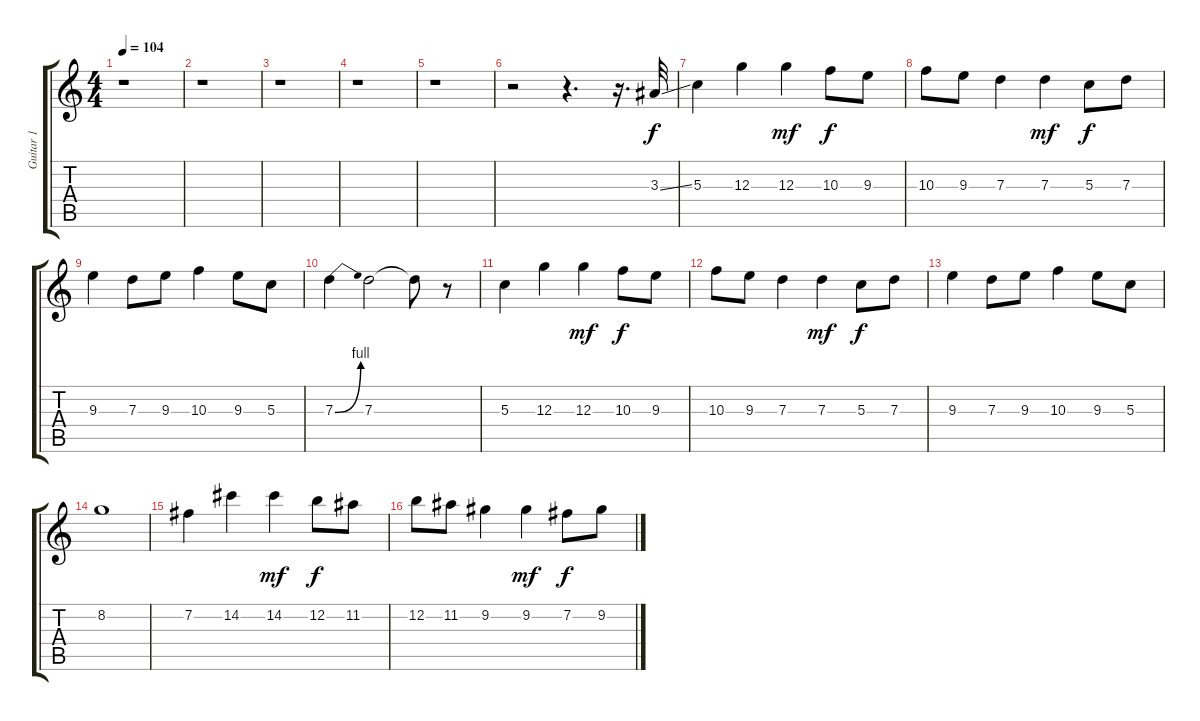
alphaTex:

\track ("Guitar 1" "Guitar 1") {instrument distortionguitar}
\staff {score tabs}
\tuning (E4 B3 G3 D3 A2 E2) {hide}
\ts (4 4)
\tempo 104
\clef g2
\ks c
r.1{dy f instrument distortionguitar} |
r.1 |
r.1 |
r.1 |
r.1 |
r.2 r.4{d} r.16{d} 3.3{ss}.32 |
5.3.4 12.3.4 12.3.4{dy mf} 10.3.8{dy f} 9.3.8 |
10.3.8 9.3.8 7.3.4 7.3.4{dy mf} 5.3.8{dy f} 7.3.8 |
9.3.4 7.3.8 9.3.8 10.3.4 9.3.8 5.3.8 |
7.3{be (bend 0 0 60 4)}.4 7.3.2 7.3{t}.8 r.8 |
5.3.4 12.3.4 12.3.4{dy mf} 10.3.8{dy f} 9.3.8 |
10.3.8 9.3.8 7.3.4 7.3.4{dy mf} 5.3.8{dy f} 7.3.8 |
9.3.4 7.3.8 9.3.8 10.3.4 9.3.8 5.3.8 |
8.2.1 |
7.2.4 14.2.4 14.2.4{dy mf} 12.2.8{dy f} 11.2.8 |
12.2.8 11.2.8 9.2.4 9.2.4{dy mf} 7.2.8{dy f} 9.2.8
